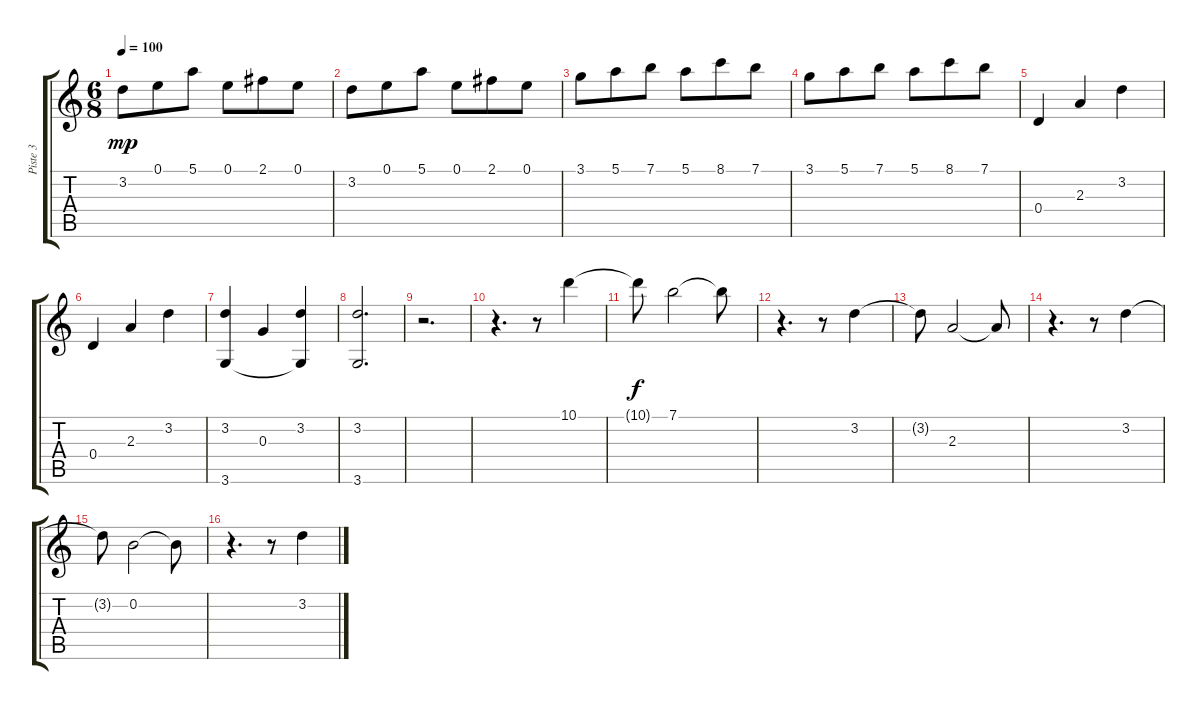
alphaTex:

\track ("Piste 3" "Piste 3") {instrument acousticguitarnylon}
\staff {score tabs}
\tuning (E4 B3 G3 D3 A2 E2) {hide}
\ts (6 8)
\tempo 100
\clef g2
\ks c
3.2.8{dy mp} 0.1.8 5.1.8 0.1.8 2.1.8 0.1.8 |
3.2.8 0.1.8 5.1.8 0.1.8 2.1.8 0.1.8 |
3.1.8 5.1.8 7.1.8 5.1.8 8.1.8 7.1.8 |
3.1.8 5.1.8 7.1.8 5.1.8 8.1.8 7.1.8 |
0.4.4 2.3.4 3.2.4 |
0.4.4 2.3.4 3.2.4 |
(3.2 3.6).4 0.3.4 (3.2 3.6{t}).4 |
(3.2 3.6).2{d} |
r.2{d} |
r.4{d} r.8 10.1.4 |
10.1{t}.8{dy f} 7.1.2 7.1{t}.8 |
r.4{d} r.8 3.2.4 |
3.2{t}.8 2.3.2 2.3{t}.8 |
r.4{d} r.8 3.2.4 |
3.2{t}.8 0.2.2 0.2{t}.8 |
r.4{d} r.8 3.2.4
